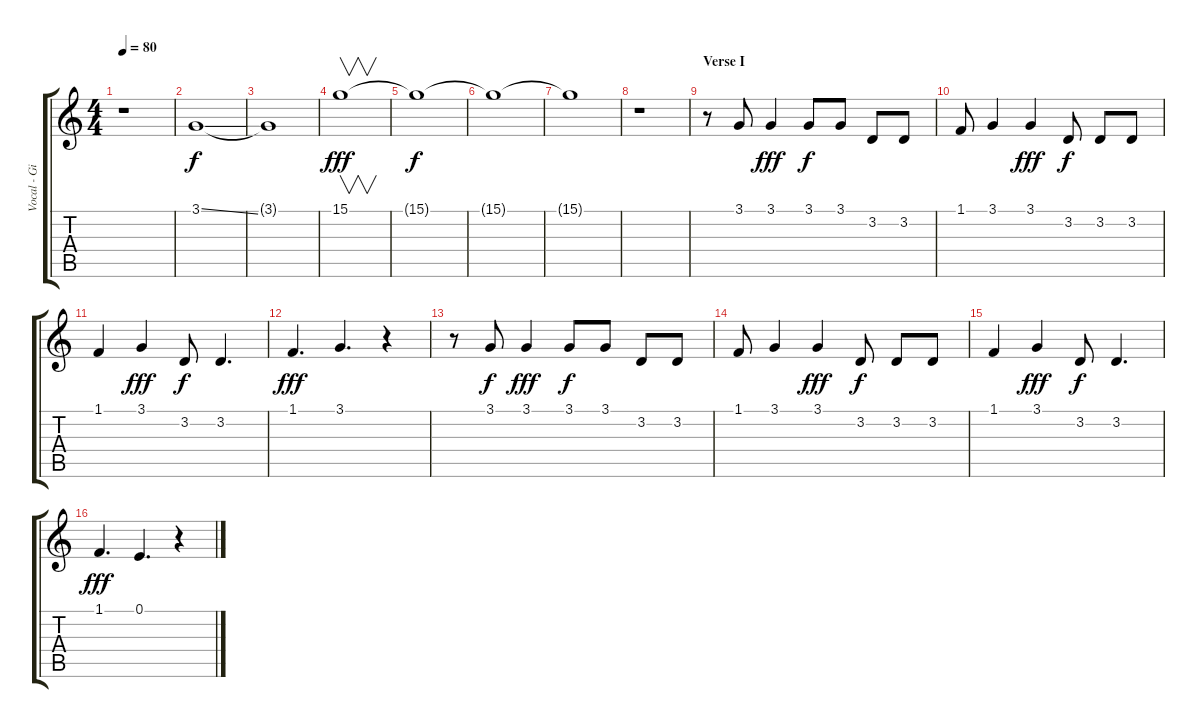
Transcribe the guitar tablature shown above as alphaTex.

\track ("Vocal - Gillan" "Vocal - Gi") {instrument voiceoohs}
\staff {score tabs}
\tuning (E4 B3 G3 D3 A2 E2) {hide}
\ts (4 4)
\tempo 80
\clef g2
\ks c
r.1{dy f} |
3.1{ss}.1 |
3.1{t}.1 |
15.1.1{v dy fff} |
15.1{t}.1{dy f} |
15.1{t}.1 |
15.1{t}.1 |
r.1 |
\section ("" "Verse I")
r.8 3.1.8{volume 13} 3.1.4{dy fff} 3.1.8{dy f} 3.1.8 3.2.8 3.2.8 |
1.1.8 3.1.4 3.1.4{dy fff} 3.2.8{dy f} 3.2.8 3.2.8 |
1.1.4 3.1.4{dy fff} 3.2.8{dy f} 3.2.4{d} |
1.1.4{d dy fff} 3.1.4{d} r.4 |
r.8 3.1.8{dy f} 3.1.4{dy fff} 3.1.8{dy f} 3.1.8 3.2.8 3.2.8 |
1.1.8 3.1.4 3.1.4{dy fff} 3.2.8{dy f} 3.2.8 3.2.8 |
1.1.4 3.1.4{dy fff} 3.2.8{dy f} 3.2.4{d} |
1.1.4{d dy fff} 0.1.4{d} r.4
